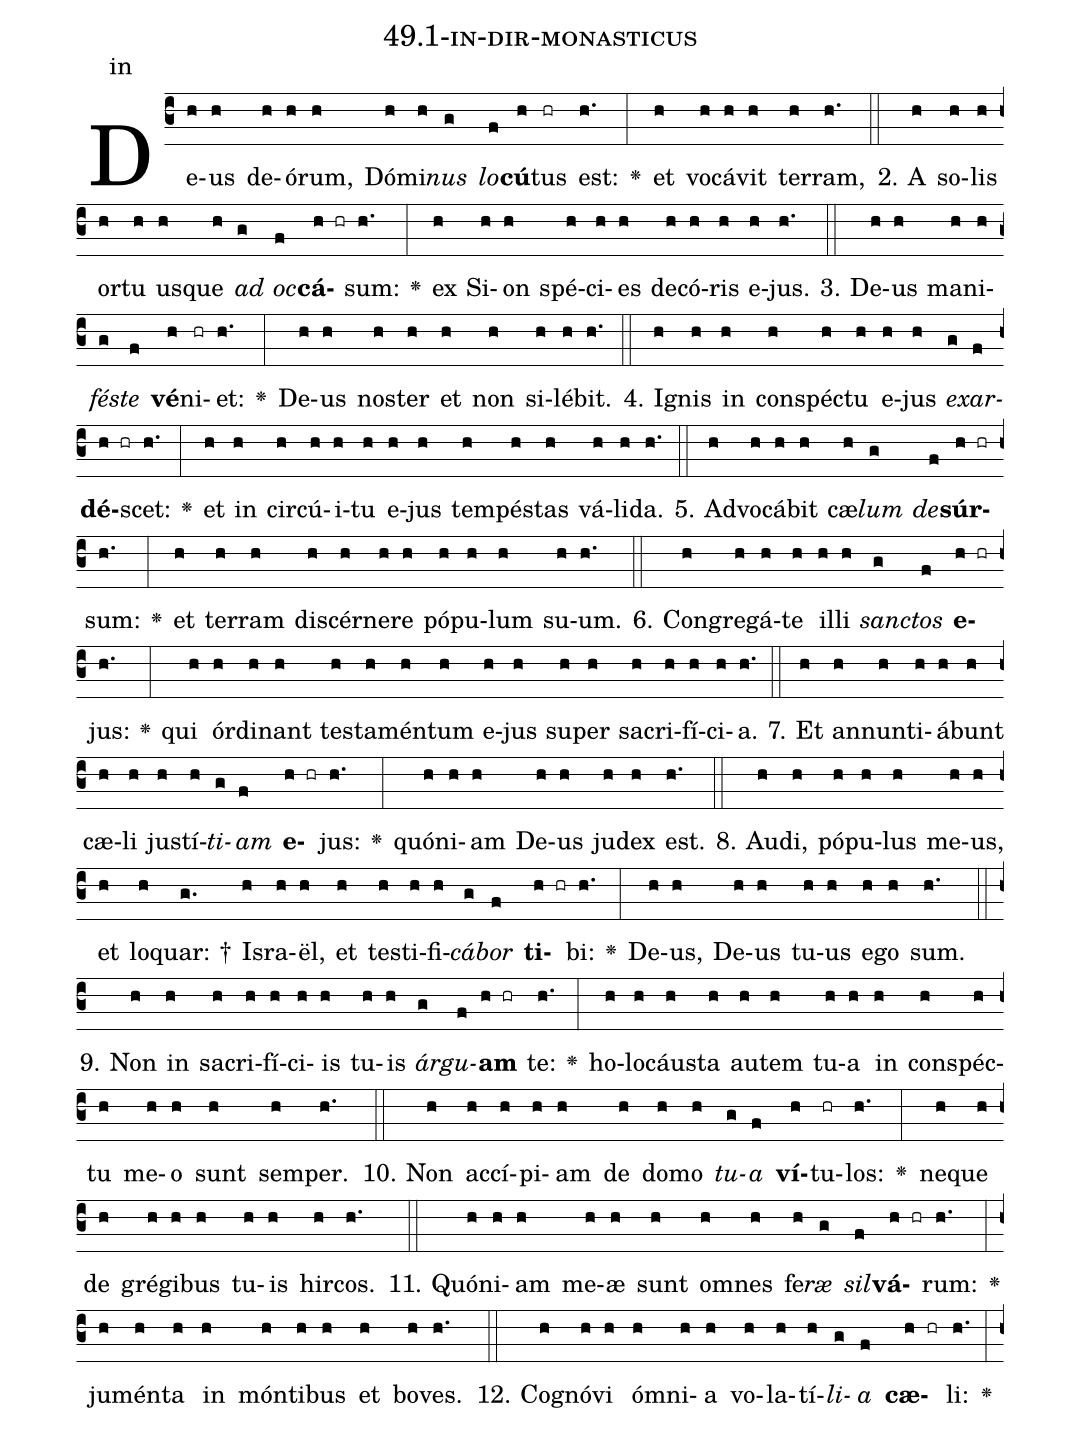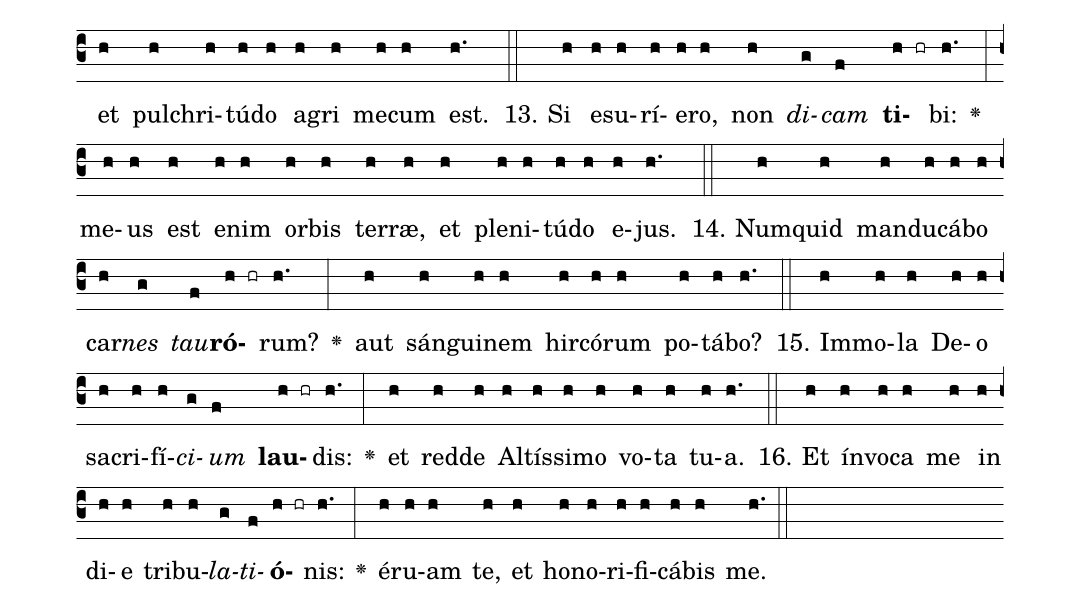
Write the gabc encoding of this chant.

name: 49.1-in-dir-monasticus;
annotation: in;
%%
(c3)De(h)us(h) de(h)ó(h)rum,(h) Dó(h)mi(h)<i>nus</i>(g) <i>lo</i>(f)<b>cú</b>(h)tus(hr) est:(h.) <v>\greheightstar</v>(:) et(h) vo(h)cá(h)vit(h) ter(h)ram,(h.) (::)
2. A(h) so(h)lis(h) or(h)tu(h) us(h)que(h) <i>ad</i>(g) <i>oc</i>(f)<b>cá</b>(h hr)sum:(h.) <v>\greheightstar</v>(:) ex(h) Si(h)on(h) spé(h)ci(h)es(h) de(h)có(h)ris(h) e(h)jus.(h.) (::)
3. De(h)us(h) ma(h)ni(h)<i>fés</i>(g)<i>te</i>(f) <b>vé</b>(h)ni(hr)et:(h.) <v>\greheightstar</v>(:) De(h)us(h) nos(h)ter(h) et(h) non(h) si(h)lé(h)bit.(h.) (::)
4. I(h)gnis(h) in(h) con(h)spéc(h)tu(h) e(h)jus(h) <i>ex</i>(g)<i>ar</i>(f)<b>dé</b>(h hr)scet:(h.) <v>\greheightstar</v>(:) et(h) in(h) cir(h)cú(h)i(h)tu(h) e(h)jus(h) tem(h)pés(h)tas(h) vá(h)li(h)da.(h.) (::)
5. Ad(h)vo(h)cá(h)bit(h) cæ(h)<i>lum</i>(g) <i>de</i>(f)<b>súr</b>(h hr)sum:(h.) <v>\greheightstar</v>(:) et(h) ter(h)ram(h) di(h)scér(h)ne(h)re(h) pó(h)pu(h)lum(h) su(h)um.(h.) (::)
6. Con(h)gre(h)gá(h)te(h) il(h)li(h) <i>sanc</i>(g)<i>tos</i>(f) <b>e</b>(h hr)jus:(h.) <v>\greheightstar</v>(:) qui(h) ór(h)di(h)nant(h) tes(h)ta(h)mén(h)tum(h) e(h)jus(h) su(h)per(h) sa(h)cri(h)fí(h)ci(h)a.(h.) (::)
7. Et(h) an(h)nun(h)ti(h)á(h)bunt(h) cæ(h)li(h) jus(h)tí(h)<i>ti</i>(g)<i>am</i>(f) <b>e</b>(h hr)jus:(h.) <v>\greheightstar</v>(:) quón(h)i(h)am(h) De(h)us(h) ju(h)dex(h) est.(h.) (::)
8. Au(h)di,(h) pó(h)pu(h)lus(h) me(h)us,(h) et(h) lo(h)quar: †(g.) Is(h)ra(h)ël,(h) et(h) tes(h)ti(h)fi(h)<i>cá</i>(g)<i>bor</i>(f) <b>ti</b>(h hr)bi:(h.) <v>\greheightstar</v>(:) De(h)us,(h) De(h)us(h) tu(h)us(h) e(h)go(h) sum.(h.) (::)
9. Non(h) in(h) sa(h)cri(h)fí(h)ci(h)is(h) tu(h)is(h) <i>ár</i>(g)<i>gu</i>(f)<b>am</b>(h hr) te:(h.) <v>\greheightstar</v>(:) ho(h)lo(h)cáus(h)ta(h) au(h)tem(h) tu(h)a(h) in(h) con(h)spéc(h)tu(h) me(h)o(h) sunt(h) sem(h)per.(h.) (::)
10. Non(h) ac(h)cí(h)pi(h)am(h) de(h) do(h)mo(h) <i>tu</i>(g)<i>a</i>(f) <b>ví</b>(h)tu(hr)los:(h.) <v>\greheightstar</v>(:) ne(h)que(h) de(h) gré(h)gi(h)bus(h) tu(h)is(h) hir(h)cos.(h.) (::)
11. Quón(h)i(h)am(h) me(h)æ(h) sunt(h) om(h)nes(h) fe(h)<i>ræ</i>(g) <i>sil</i>(f)<b>vá</b>(h hr)rum:(h.) <v>\greheightstar</v>(:) ju(h)mén(h)ta(h) in(h) món(h)ti(h)bus(h) et(h) bo(h)ves.(h.) (::)
12. Co(h)gnó(h)vi(h) óm(h)ni(h)a(h) vo(h)la(h)tí(h)<i>li</i>(g)<i>a</i>(f) <b>cæ</b>(h hr)li:(h.) <v>\greheightstar</v>(:) et(h) pul(h)chri(h)tú(h)do(h) a(h)gri(h) me(h)cum(h) est.(h.) (::)
13. Si(h) e(h)su(h)rí(h)e(h)ro,(h) non(h) <i>di</i>(g)<i>cam</i>(f) <b>ti</b>(h hr)bi:(h.) <v>\greheightstar</v>(:) me(h)us(h) est(h) e(h)nim(h) or(h)bis(h) ter(h)ræ,(h) et(h) ple(h)ni(h)tú(h)do(h) e(h)jus.(h.) (::)
14. Num(h)quid(h) man(h)du(h)cá(h)bo(h) car(h)<i>nes</i>(g) <i>tau</i>(f)<b>ró</b>(h hr)rum?(h.) <v>\greheightstar</v>(:) aut(h) sán(h)gui(h)nem(h) hir(h)có(h)rum(h) po(h)tá(h)bo?(h.) (::)
15. Im(h)mo(h)la(h) De(h)o(h) sa(h)cri(h)fí(h)<i>ci</i>(g)<i>um</i>(f) <b>lau</b>(h hr)dis:(h.) <v>\greheightstar</v>(:) et(h) red(h)de(h) Al(h)tís(h)si(h)mo(h) vo(h)ta(h) tu(h)a.(h.) (::)
16. Et(h) ín(h)vo(h)ca(h) me(h) in(h) di(h)e(h) tri(h)bu(h)<i>la</i>(g)<i>ti</i>(f)<b>ó</b>(h hr)nis:(h.) <v>\greheightstar</v>(:) é(h)ru(h)am(h) te,(h) et(h) ho(h)no(h)ri(h)fi(h)cá(h)bis(h) me.(h.) (::)
